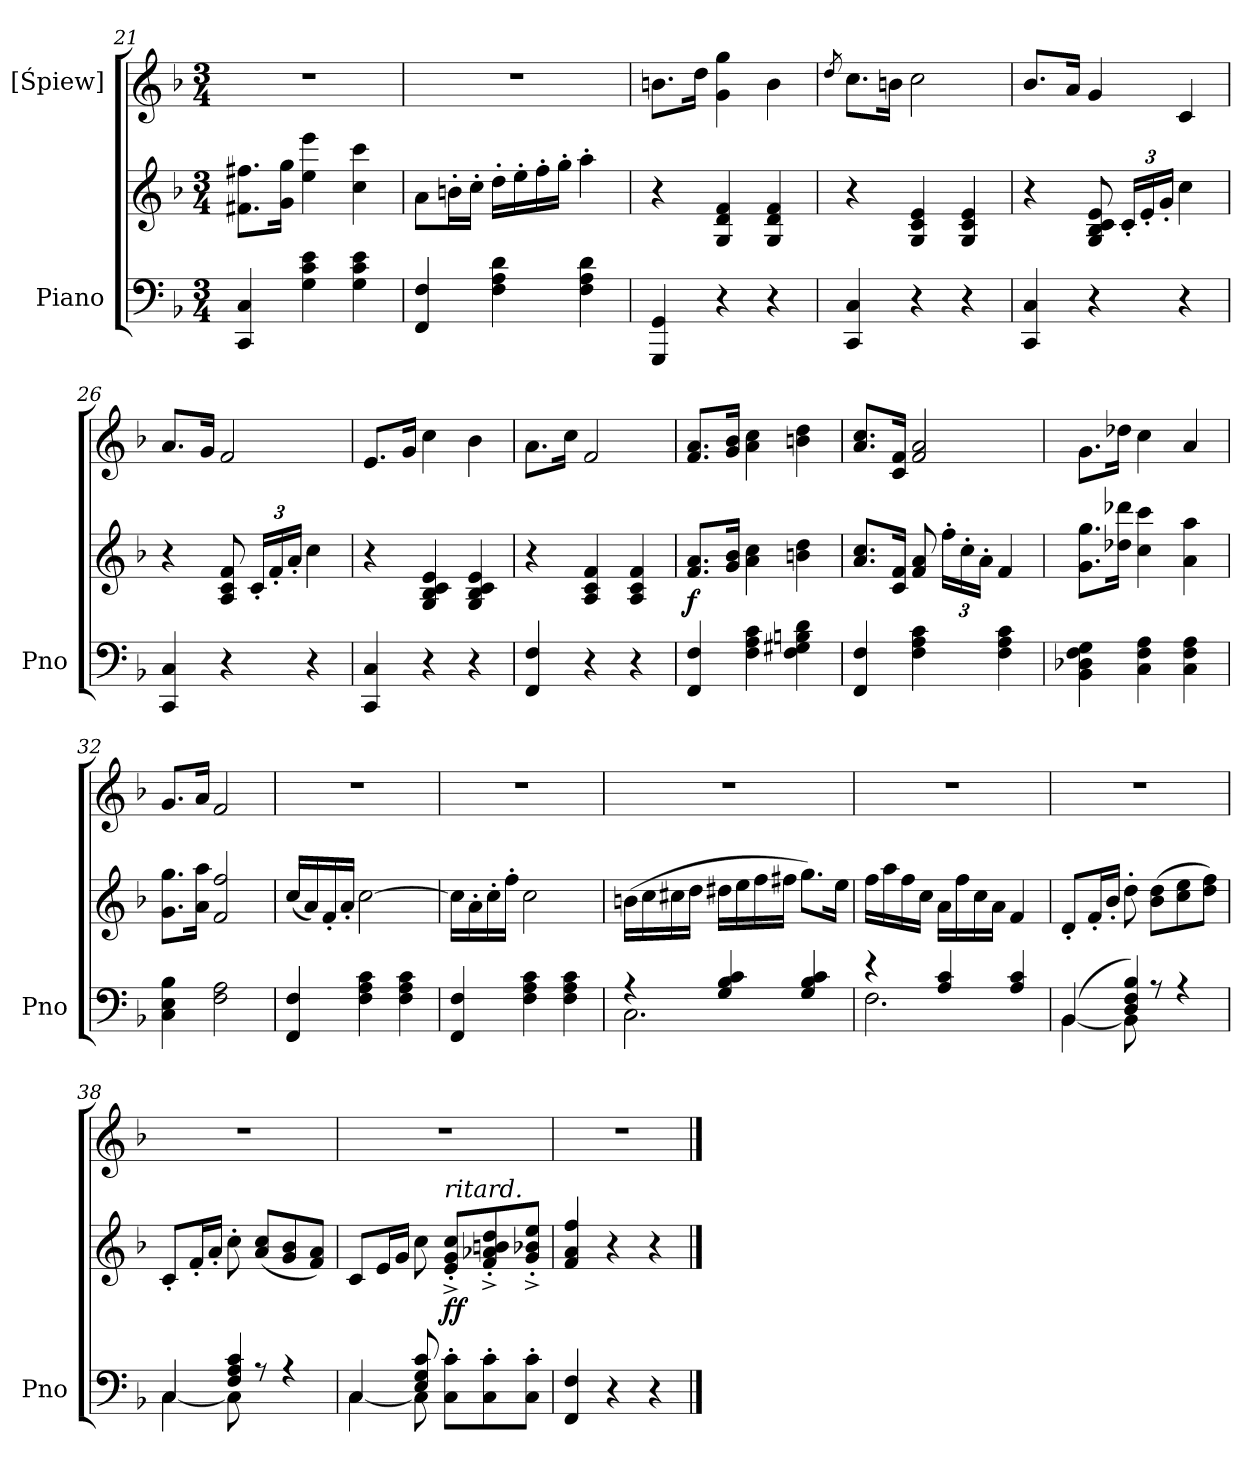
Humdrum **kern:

**kern	**kern	**dynam	**kern
*part2	*part2	*part2	*part1
*staff3	*staff2	*staff2/3	*staff1
*I"Piano	*	*	*I"[Śpiew]
*I'Pno	*	*	*
*clefF4	*clefG2	*	*clefG2
*k[b-]	*k[b-]	*	*k[b-]
*F:	*F:	*	*F:
*M3/4	*M3/4	*	*M3/4
=21	=21	=21	=21
4CC/ 4C/	8.f#X\ 8.ff#X\L	.	2.r
.	16g\ 16gg\Jk	.	.
4G\ 4c\ 4e\	4ee\ 4eee\	.	.
4G\ 4c\ 4e\	4cc\ 4ccc\	.	.
=22	=22	=22	=22
4FF/ 4F/	8a\L	.	2.r
.	16bn'\L	.	.
.	16cc'\JJ	.	.
4F\ 4A\ 4d\	16dd'\LL	.	.
.	16ee'\	.	.
.	16ff'\	.	.
.	16gg'\JJ	.	.
4F\ 4A\ 4d\	4aa'\	.	.
=23	=23	=23	=23
4GGG/ 4GG/	4r	.	8.bn\L
.	.	.	16dd\Jk
4r	4G/ 4d/ 4f/	.	4g\ 4gg\
4r	4G/ 4d/ 4f/	.	4b\
=24	=24	=24	=24
.	.	.	8qdd/
4CC/ 4C/	4r	.	8.cc\L
.	.	.	16bn\Jk
4r	4G/ 4c/ 4e/	.	2cc\
4r	4G/ 4c/ 4e/	.	.
=25	=25	=25	=25
4CC/ 4C/	4r	.	8.b-/L
.	.	.	16a/Jk
4r	8G/ 8B-/ 8c/ 8e/	.	4g/
.	24c'/LL	.	.
.	24e'/	.	.
.	24g'/JJ	.	.
4r	4cc\	.	4c/
=26	=26	=26	=26
4CC/ 4C/	4r	.	8.a/L
.	.	.	16g/Jk
4r	8A/ 8c/ 8f/	.	2f/
.	24c'/LL	.	.
.	24f'/	.	.
.	24a'/JJ	.	.
4r	4cc\	.	.
=27	=27	=27	=27
4CC/ 4C/	4r	.	8.e/L
.	.	.	16g/Jk
4r	4G/ 4B-/ 4c/ 4e/	.	4cc\
4r	4G/ 4B-/ 4c/ 4e/	.	4b-\
=28	=28	=28	=28
4FF/ 4F/	4r	.	8.a\L
.	.	.	16cc\Jk
4r	4A/ 4c/ 4f/	.	2f/
4r	4A/ 4c/ 4f/	.	.
=29	=29	=29	=29
4FF/ 4F/	8.f/ 8.a/L	f	8.f/ 8.a/L
.	16g/ 16b-/Jk	.	16g/ 16b-/Jk
4F\ 4A\ 4c\	4a\ 4cc\	.	4a\ 4cc\
4F\ 4G#X\ 4Bn\ 4d\	4bn\ 4dd\	.	4bn\ 4dd\
=30	=30	=30	=30
4FF/ 4F/	8.a/ 8.cc/L	.	8.a/ 8.cc/L
.	16c/ 16f/Jk	.	16c/ 16f/Jk
4F\ 4A\ 4c\	8f/ 8a/	.	2f/ 2a/
.	24ff'\LL	.	.
.	24cc'\	.	.
.	24a'\JJ	.	.
4F\ 4A\ 4c\	4f/	.	.
=31	=31	=31	=31
4BB-\ 4D-X\ 4F\ 4G\	8.g\ 8.gg\L	.	8.g\L
.	16dd-X\ 16ddd-X\Jk	.	16dd-X\Jk
4C\ 4F\ 4A\	4cc\ 4ccc\	.	4cc\
4C\ 4F\ 4A\	4a\ 4aa\	.	4a/
=32	=32	=32	=32
4C\ 4E\ 4B-\	8.g\ 8.gg\L	.	8.g/L
.	16a\ 16aa\Jk	.	16a/Jk
2F\ 2A\	2f/ 2ff/	.	2f/
=33	=33	=33	=33
4FF/ 4F/	(16cc/LL	.	2.r
.	16a/)	.	.
.	16f'/	.	.
.	16a'/JJ	.	.
4F\ 4A\ 4c\	[2cc\	.	.
4F\ 4A\ 4c\	.	.	.
=34	=34	=34	=34
4FF/ 4F/	16cc\LL]	.	2.r
.	16a'\	.	.
.	16cc'\	.	.
.	16ff'\JJ	.	.
4F\ 4A\ 4c\	2cc\	.	.
4F\ 4A\ 4c\	.	.	.
=35	=35	=35	=35
*^	*	*	*
4rA	2.C\	(16bn\LL	.	2.r
.	.	16cc\	.	.
.	.	16cc#X\	.	.
.	.	16dd\JJ	.	.
4G/ 4B-/ 4c/	.	16dd#X\LL	.	.
.	.	16ee\	.	.
.	.	16ff\	.	.
.	.	16ff#X\JJ	.	.
4G/ 4B-/ 4c/	.	8.gg\L)	.	.
.	.	16ee\Jk	.	.
=36	=36	=36	=36	=36
4re	2.F\	16ff\LL	.	2.r
.	.	16aa\	.	.
.	.	16ff\	.	.
.	.	16cc\JJ	.	.
4A/ 4c/	.	16a\LL	.	.
.	.	16ff\	.	.
.	.	16cc\	.	.
.	.	16a\JJ	.	.
4A/ 4c/	.	4f/	.	.
=37	=37	=37	=37	=37
(4BB-/	[4BB-\	8d'/L	.	2.r
.	.	16f'/L	.	.
.	.	16b-'/JJ	.	.
4D/ 4F/ 4B-/)	8BB-\]	8dd'\	.	.
.	8rA	(8b-\ 8dd\L	.	.
4rcyy	4rA	8cc\ 8ee\	.	.
.	.	8dd\ 8ff\J)	.	.
=38	=38	=38	=38	=38
4C/	[4C\	8c'/L	.	2.r
.	.	16f'/L	.	.
.	.	16a'/JJ	.	.
4F/ 4A/ 4c/	8C\]	8cc'\	.	.
.	8rA	(8a/ 8cc/L	.	.
4rcyy	4rA	8g/ 8b-/	.	.
.	.	8f/ 8a/J)	.	.
=39	=39	=39	=39	=39
4C/	[4C\	8c/L	.	2.r
.	.	16e/L	.	.
.	.	16g/JJ	.	.
8E/ 8G/ 8c/	8C\]	8cc\	.	.
!	!	!LO:TX:a:i:t=ritard.	!	!
8C'\ 8c'\L	8rEEyy	8e'^>/ 8g'^>/ 8cc'^>/L	ff	.
8C'\ 8c'\	4rEEyy	8f'^>/ 8a-X'^>/ 8bn'^>/ 8dd'^>/	.	.
8C'\ 8c'\J	.	8g'^>/ 8b-X'^>/ 8ee'^>/J	.	.
*v	*v	*	*	*
=40	=40	=40	=40
4FF/ 4F/	4f/ 4a/ 4ff/	.	2.r
4r	4r	.	.
4r	4r	.	.
==	==	==	==
*-	*-	*-	*-
